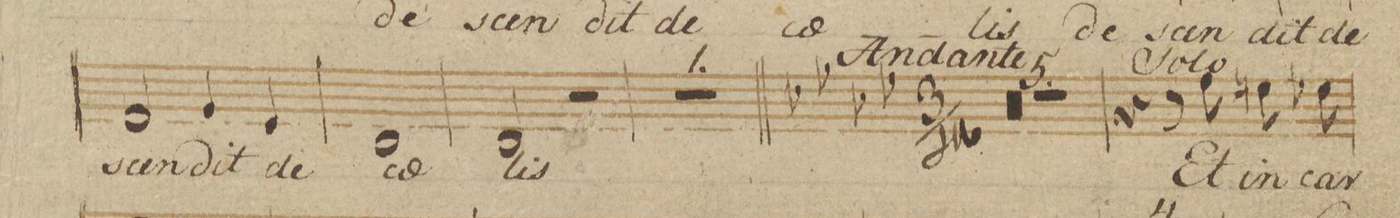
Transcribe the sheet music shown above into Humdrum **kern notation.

**kern	**text	**dynam
*I"Tenore.	*	*
*clefC4	*	*
*k[b-]	*	*
*met(c|)	*	*
*M2/2	*	*
2E/	-scen-	.
4F/	-dit	.
4D/	de	.
=72	=72	=72
1C	cae-	.
=73	=73	=73
2C/	-lis	.
2r	.	.
=74	=74	=74
1r	.	.
=75||	=75||	=75||
*k[b-e-a-d-]	*	*
*M3/4	*	*
2.r	.	.
=76	=76	=76
2.r	.	.
=77	=77	=77
2.r	.	.
=78	=78	=78
2.r	.	.
=79	=79	=79
2.r	.	.
=80	=80	=80
4r	.	.
8r	.	.
8e-\	Et	.
8dn\	in-	.
8d-X\	-car-	.
=81	=81	=81
*-	*-	*-
